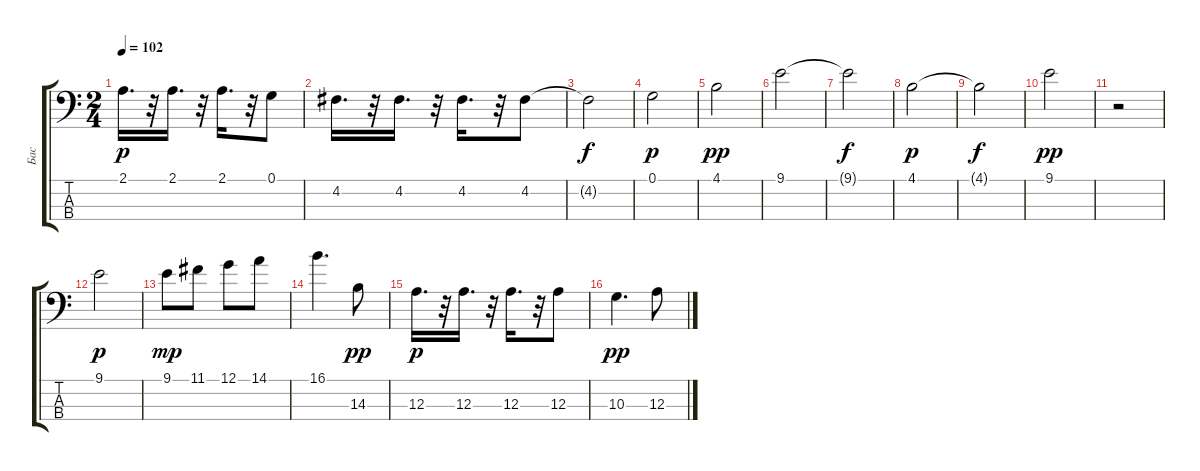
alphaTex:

\track ("Бас" "Бас") {instrument fretlessbass}
\staff {score tabs}
\tuning (G2 D2 A1 E1) {hide}
\ts (2 4)
\tempo 102
\clef f4
\ks c
2.1.16{d dy p} r.32 2.1.16{d} r.32 2.1.16{d} r.32 0.1.8 |
4.2.16{d} r.32 4.2.16{d} r.32 4.2.16{d} r.32 4.2.8 |
4.2{t}.2{dy f} |
0.1.2{dy p} |
4.1.2{dy pp} |
9.1.2 |
9.1{t}.2{dy f} |
4.1.2{dy p} |
4.1{t}.2{dy f} |
9.1.2{dy pp} |
r.2 |
9.1.2{dy p} |
9.1.8{dy mp} 11.1.8 12.1.8 14.1.8 |
16.1.4{d} 14.3.8{dy pp} |
12.3.16{d dy p} r.32 12.3.16{d} r.32 12.3.16{d} r.32 12.3.8 |
10.3.4{d dy pp} 12.3.8
